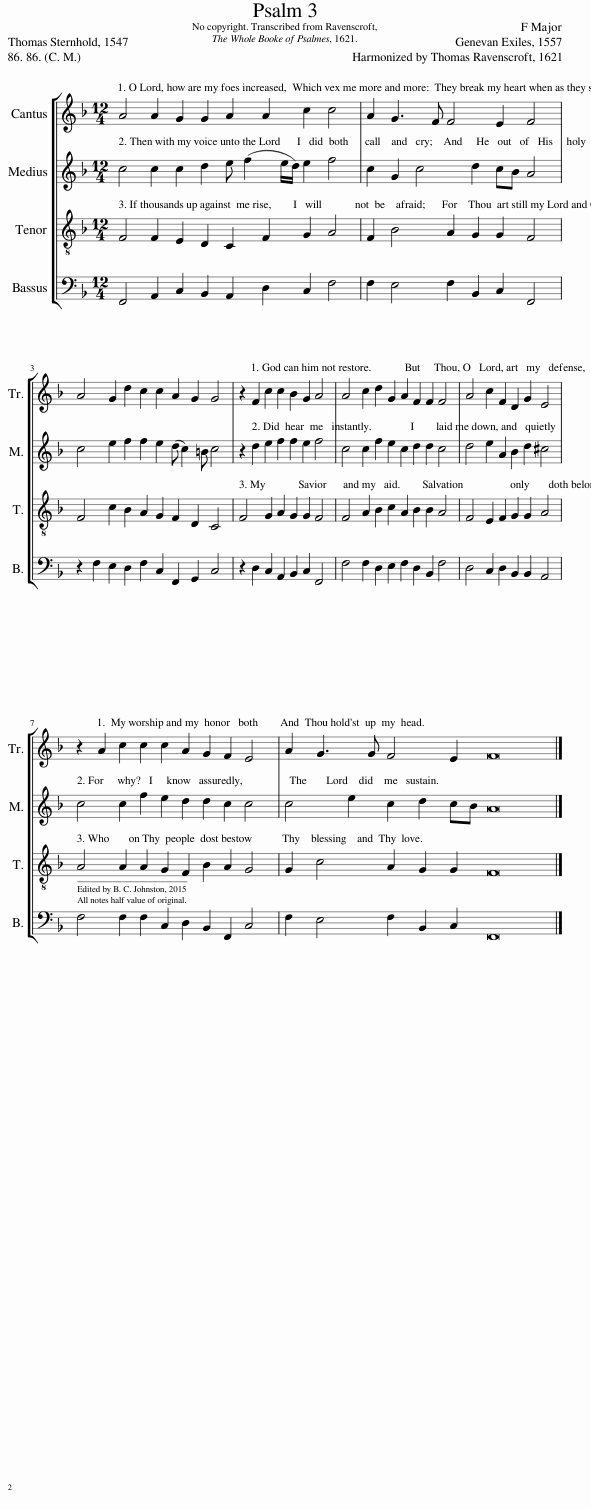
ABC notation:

X:1
%%score [ 1 2 3 4 ]
L:1/8
M:12/4
I:linebreak $
K:F
V:1 treble
V:2 treble
V:3 treble-8
V:4 bass
V:1
 A4 A2 G2 G2 A2 A2 c2 c4 | A2 G3 F F4 E2 F4 |$ A4 G2 d2 c2 c2 A2 G2 G4 | z2 F2 c2 c2 B2 G2 A4 | A4 c2 d2 G2 A2 F2 F2 F4 | %5
 A4 c2 F2 D2 G2 E4 |$ z2 A2 c2 c2 c2 A2 G2 F2 E4 | A2 G3 G F4 E2 F16 |] %8
V:2
 c4 c2 c2 d2 e (f2 e/d/) e2 f4 | c2 G2 c4 d2 cB A4 |$ c4 e2 f2 f2 e2 (d c2) =B c4 | z2 d2 e2 f2 f2 e2 f4 | c4 c2 f2 e2 c2 d2 d2 c4 | %5
 d4 e2 A2 B2 d2 ^c4 |$ c4 c2 f2 e2 d2 d2 c2 c4 | c4 e2 c2 d2 cB A16 |] %8
V:3
 F4 F2 E2 D2 C2 F2 G2 A4 | F2 B4 A2 G2 G2 F4 |$ F4 c2 B2 A2 G2 F2 D2 C4 | F4 G2 A2 G2 G2 F4 | F4 A2 B2 c2 A2 B2 B2 A4 | %5
 F4 E2 F2 G2 G2 A4 |$ A4 A2 A2 G2 F2 B2 A2 G4 | G2 c4 A2 G2 G2 F16 |] %8
V:4
 F,,4 A,,2 C,2 B,,2 A,,2 D,2 C,2 F,4 | F,2 E,4 F,2 B,,2 C,2 F,,4 |$ z2 F,2 E,2 D,2 F,2 C,2 F,,2 G,,2 C,4 | z2 D,2 C,2 A,,2 B,,2 C,2 F,,4 | F,4 F,2 D,2 E,2 F,2 D,2 B,,2 F,4 | %5
 D,4 C,2 D,2 B,,2 B,,2 A,,4 |$ F,4 F,2 F,2 C,2 D,2 B,,2 F,,2 C,4 | F,2 E,4 F,2 B,,2 C,2 F,,16 |] %8
